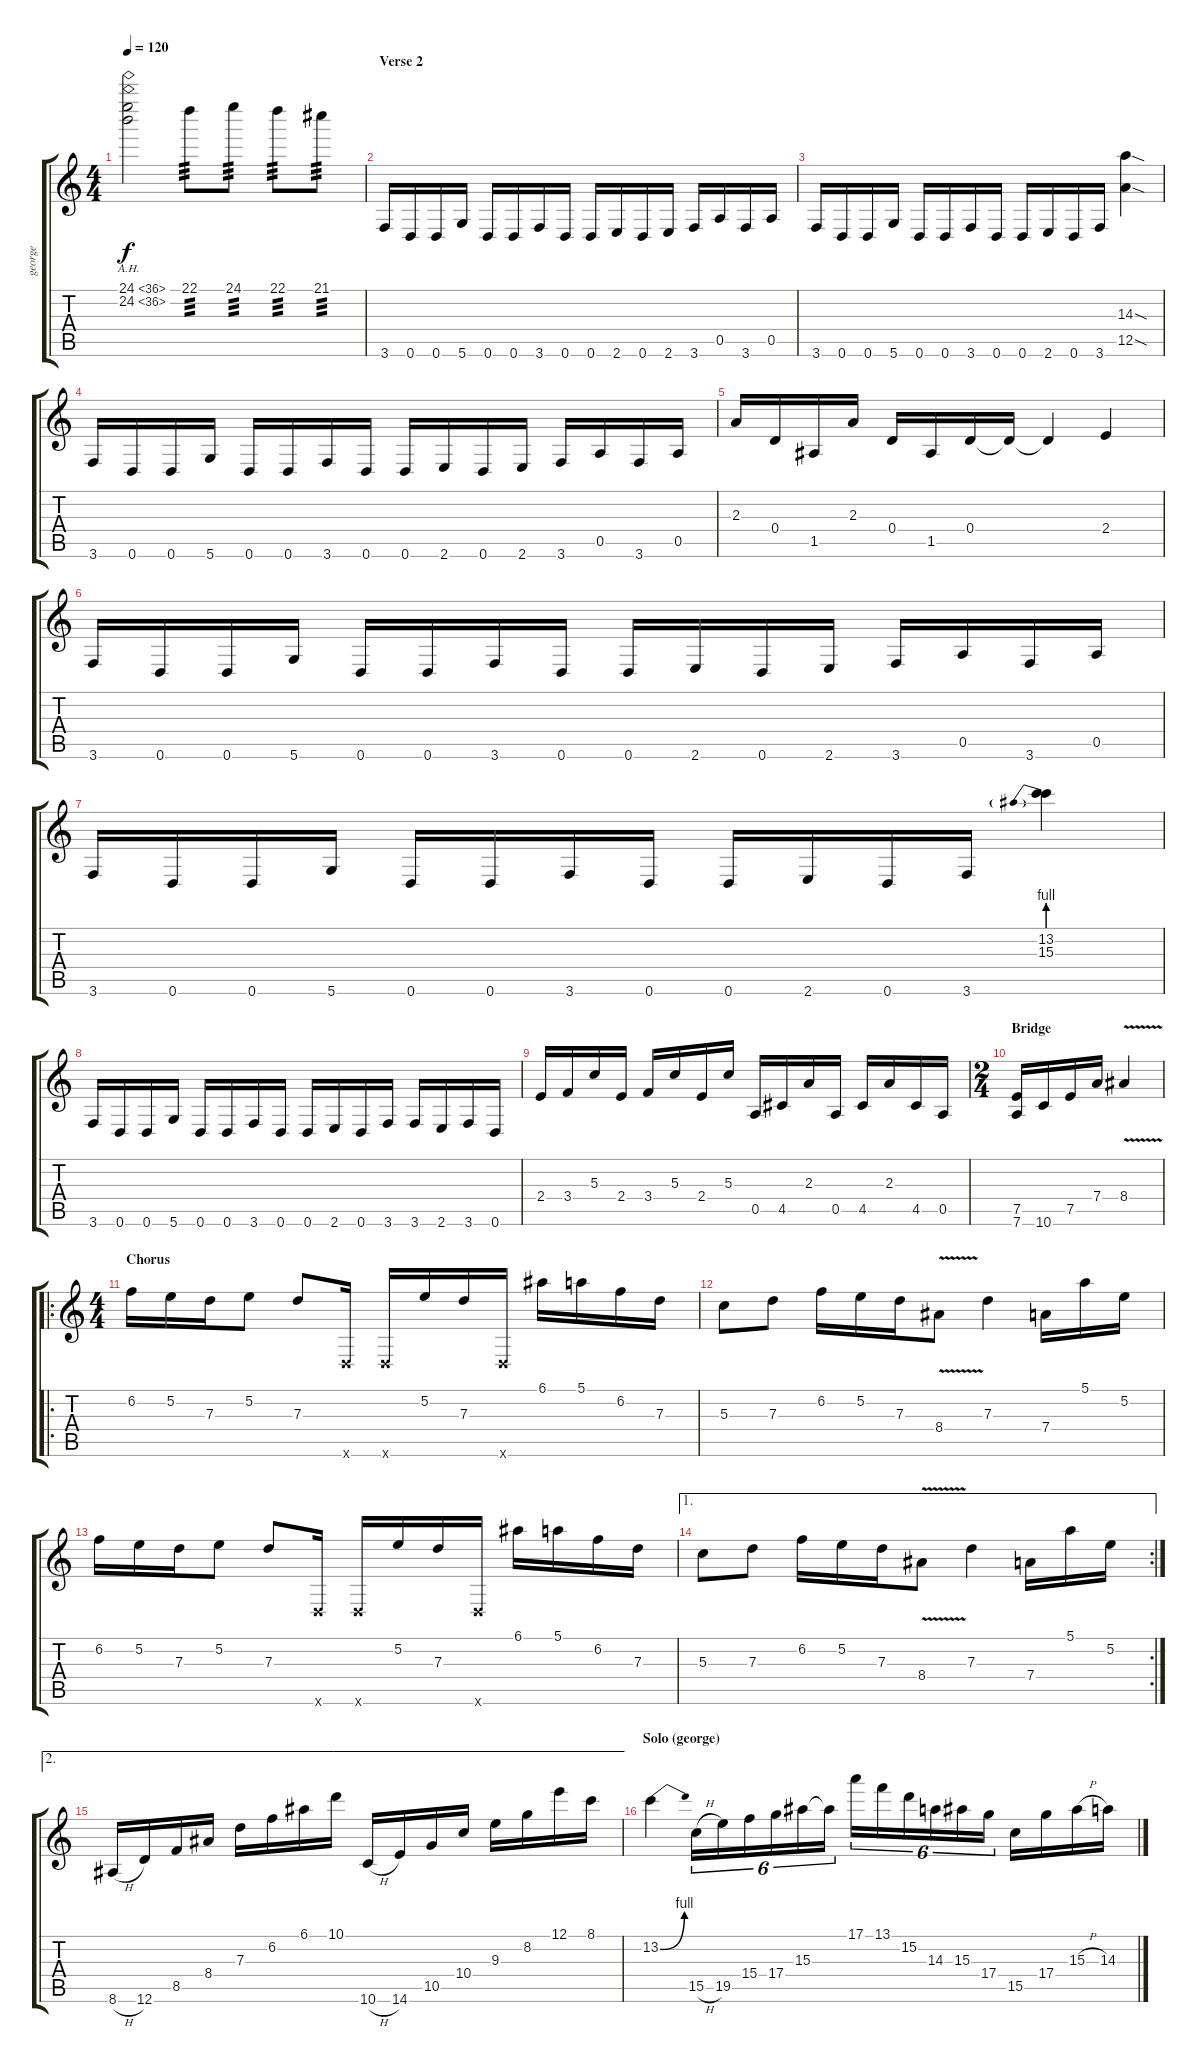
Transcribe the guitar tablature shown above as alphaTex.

\track ("george" "george") {instrument distortionguitar}
\staff {score tabs}
\tuning (E4 B3 G3 D3 A2 D2) {hide}
\ts (4 4)
\tempo 120
\clef g2
\ks c
(24.1{ah 12} 24.2{ah 12}).2{dy f} 22.1.8{tp 3} 24.1.8{tp 3} 22.1.8{tp 3} 21.1.8{tp 3} |
\section ("" "Verse 2")
3.6.16 0.6.16 0.6.16 5.6.16 0.6.16 0.6.16 3.6.16 0.6.16 0.6.16 2.6.16 0.6.16 2.6.16 3.6.16 0.5.16 3.6.16 0.5.16 |
3.6.16 0.6.16 0.6.16 5.6.16 0.6.16 0.6.16 3.6.16 0.6.16 0.6.16 2.6.16 0.6.16 3.6.16 (14.3{sod} 12.5{sod}).4 |
3.6.16 0.6.16 0.6.16 5.6.16 0.6.16 0.6.16 3.6.16 0.6.16 0.6.16 2.6.16 0.6.16 2.6.16 3.6.16 0.5.16 3.6.16 0.5.16 |
2.3.16 0.4.16 1.5.16 2.3.16 0.4.16 1.5.16 0.4.16 0.4{t}.16 0.4{t}.4 2.4.4 |
3.6.16 0.6.16 0.6.16 5.6.16 0.6.16 0.6.16 3.6.16 0.6.16 0.6.16 2.6.16 0.6.16 2.6.16 3.6.16 0.5.16 3.6.16 0.5.16 |
3.6.16 0.6.16 0.6.16 5.6.16 0.6.16 0.6.16 3.6.16 0.6.16 0.6.16 2.6.16 0.6.16 3.6.16 (13.2 15.3{be (prebend 0 4 60 4)}).4 |
3.6.16 0.6.16 0.6.16 5.6.16 0.6.16 0.6.16 3.6.16 0.6.16 0.6.16 2.6.16 0.6.16 3.6.16 3.6.16 2.6.16 3.6.16 0.6.16 |
2.4.16 3.4.16 5.3.16 2.4.16 3.4.16 5.3.16 2.4.16 5.3.16 0.5.16 4.5.16 2.3.16 0.5.16 4.5.16 2.3.16 4.5.16 0.5.16 |
\ts (2 4)
\section ("" "Bridge")
(7.5 7.6).16 10.6.16 7.5.16 7.4.16 8.4{v}.4 |
\ro
\ts (4 4)
\section ("" "Chorus")
6.2.16 5.2.16 7.3.16 5.2.8 7.3.8 0.6{x}.16 0.6{x}.16 5.2.16 7.3.16 0.6{x}.16 6.1.16 5.1.16 6.2.16 7.3.16 |
5.3.8 7.3.8 6.2.16 5.2.16 7.3.16 8.4{v}.8 7.3.4 7.4.16 5.1.16 5.2.16 |
6.2.16 5.2.16 7.3.16 5.2.8 7.3.8 0.6{x}.16 0.6{x}.16 5.2.16 7.3.16 0.6{x}.16 6.1.16 5.1.16 6.2.16 7.3.16 |
\ae 1
\rc 2
5.3.8 7.3.8 6.2.16 5.2.16 7.3.16 8.4{v}.8 7.3.4 7.4.16 5.1.16 5.2.16 |
\ae 2
8.6{h}.16{volume 16} 12.6.16 8.5.16 8.4.16 7.3.16 6.2.16 6.1.16 10.1.16 10.6{h}.16 14.6.16 10.5.16 10.4.16 9.3.16 8.2.16 12.1.16 8.1.16 |
\section ("" "Solo (george)")
13.2{be (bend 0 0 60 4)}.4{volume 16} 15.5{h}.16{tu (6 4)} 19.5.16{tu (6 4)} 15.4.16{tu (6 4)} 17.4.16{tu (6 4)} 15.3.16{tu (6 4)} 15.3{t}.16{tu (6 4)} 17.1.16{tu (6 4)} 13.1.16{tu (6 4)} 15.2.16{tu (6 4)} 14.3.16{tu (6 4)} 15.3.16{tu (6 4)} 17.4.16{tu (6 4)} 15.5.16 17.4.16 15.3{h}.16 14.3.16
